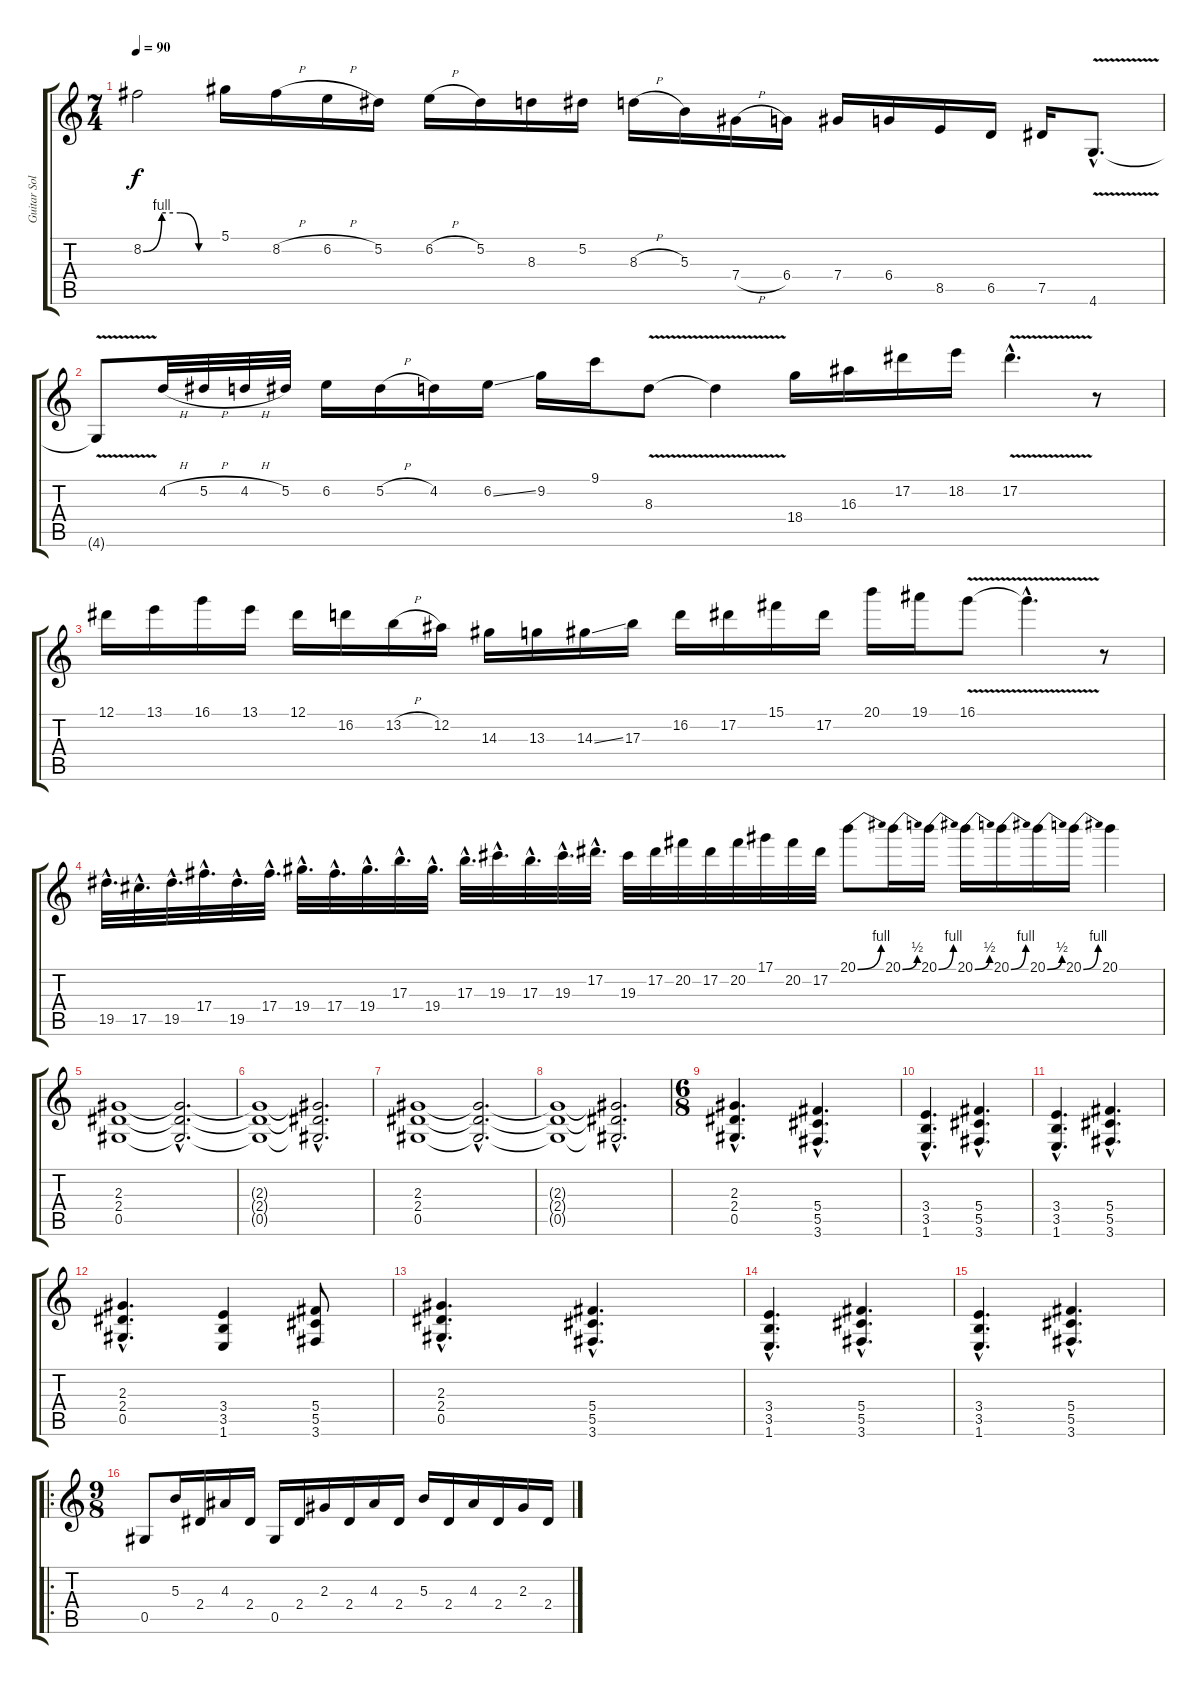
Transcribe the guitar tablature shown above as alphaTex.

\track ("Guitar Solo/Rhythm" "Guitar Sol") {instrument distortionguitar}
\staff {score tabs}
\tuning (Eb4 Bb3 Gb3 Db3 Ab2 Eb2) {hide}
\ts (7 4)
\tempo 90
\clef g2
\ks c
8.2{be (custom 0 0 15 4 30 4 45 0 60 0)}.2{dy f} 5.1.16 8.2{h}.16 6.2{h}.16 5.2.16 6.2{h}.16 5.2.16 8.3.16 5.2.16 8.3{h}.16 5.3.16 7.4{h}.16 6.4.16 7.4.16 6.4.16 8.5.16 6.5.16 7.5.16 4.6{v hac}.8{d} |
4.6{t}.8 4.2{h}.32 5.2{h}.32 4.2{h}.32 5.2.32 6.2.16 5.2{h}.16 4.2.16 6.2{ss}.16 9.2.16 9.1.16 8.3{v}.8 8.3{t}.4 18.4.16 16.3.16 17.2.16 18.2.16 17.2{v hac}.4{d} r.8 |
12.1.16 13.1.16 16.1.16 13.1.16 12.1.16 16.2.16 13.2{h}.16 12.2.16 14.3.16 13.3.16 14.3{ss}.16 17.3.16 16.2.16 17.2.16 15.1.16 17.2.16 20.1.16 19.1.16 16.1{v}.8 16.1{hac t}.4{d} r.8 |
19.5{hac}.32{d} 17.5{hac}.32{d} 19.5{hac}.32{d} 17.4{hac}.32{d} 19.5{hac}.32{d} 17.4{hac}.32{d} 19.4{hac}.32{d} 17.4{hac}.32{d} 19.4{hac}.32{d} 17.3{hac}.32{d} 19.4{hac}.32{d} 17.3{hac}.32{d} 19.3{hac}.32{d} 17.3{hac}.32{d} 19.3{hac}.32{d} 17.2{hac}.32{d} 19.3.32 17.2.32 20.2.32 17.2.32 20.2.32 17.1.32 20.2.32 17.2.32 20.1{be (bend 0 0 60 4)}.8 20.1{be (bend 0 0 60 2)}.16 20.1{be (bend 0 0 60 4)}.16 20.1{be (bend 0 0 60 2)}.16 20.1{be (bend 0 0 60 4)}.16 20.1{be (bend 0 0 60 2)}.16 20.1{be (bend 0 0 60 4)}.16 20.1.4 |
(2.3 2.4 0.5).1 (2.3{hac t} 2.4{hac t} 0.5{hac t}).2{d} |
(2.3{t} 2.4{t} 0.5{t}).1 (2.3{hac t} 2.4{hac t} 0.5{hac t}).2{d} |
(2.3 2.4 0.5).1 (2.3{hac t} 2.4{hac t} 0.5{hac t}).2{d} |
(2.3{t} 2.4{t} 0.5{t}).1 (2.3{hac t} 2.4{hac t} 0.5{hac t}).2{d} |
\ts (6 8)
(2.3{hac} 2.4{hac} 0.5{hac}).4{d} (5.4{hac} 5.5{hac} 3.6{hac}).4{d} |
(3.4{hac} 3.5{hac} 1.6{hac}).4{d} (5.4{hac} 5.5{hac} 3.6{hac}).4{d} |
(3.4{hac} 3.5{hac} 1.6{hac}).4{d} (5.4{hac} 5.5{hac} 3.6{hac}).4{d} |
(2.3{hac} 2.4{hac} 0.5{hac}).4{d} (3.4 3.5 1.6).4 (5.4 5.5 3.6).8 |
(2.3{hac} 2.4{hac} 0.5{hac}).4{d} (5.4{hac} 5.5{hac} 3.6{hac}).4{d} |
(3.4{hac} 3.5{hac} 1.6{hac}).4{d} (5.4{hac} 5.5{hac} 3.6{hac}).4{d} |
(3.4{hac} 3.5{hac} 1.6{hac}).4{d} (5.4{hac} 5.5{hac} 3.6{hac}).4{d} |
\ro
\ts (9 8)
0.5.8 5.3.16 2.4.16 4.3.16 2.4.16 0.5.16 2.4.16 2.3.16 2.4.16 4.3.16 2.4.16 5.3.16 2.4.16 4.3.16 2.4.16 2.3.16 2.4.16
